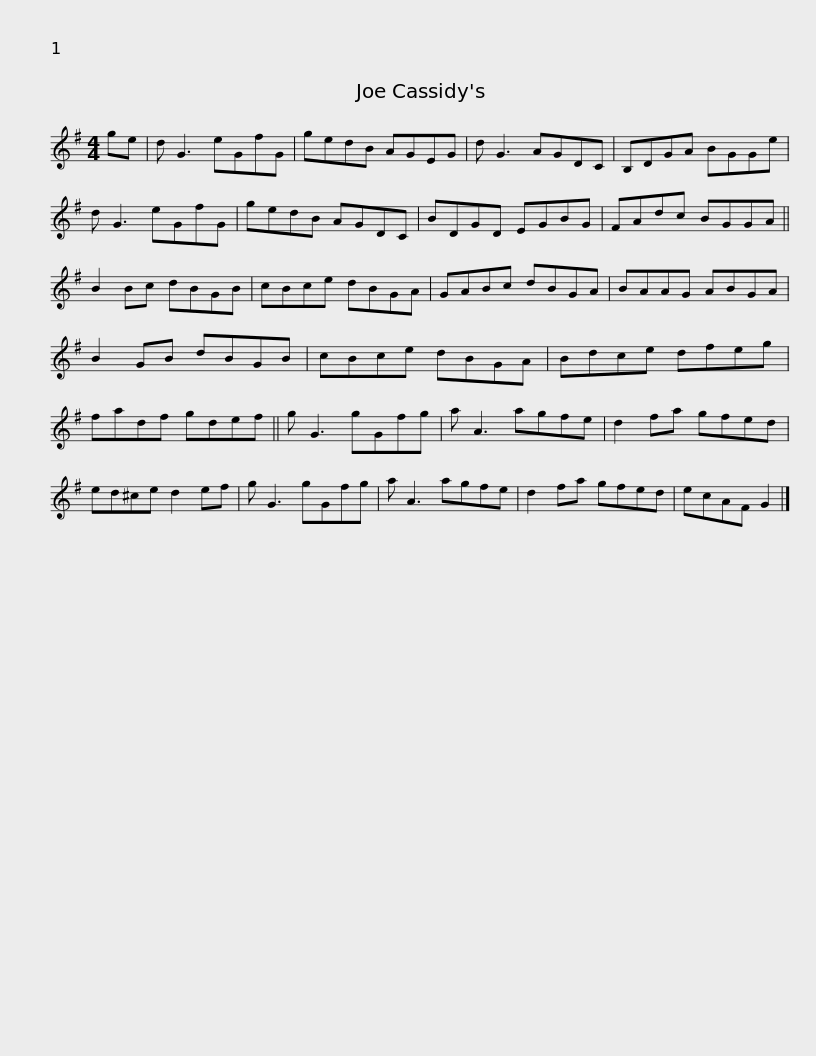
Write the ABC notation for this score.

X:1
L:1/8
M:4/4
I:linebreak $
K:G
V:1 treble
V:1
 ge | d G3 eGfG | gedB AGEG | d G3 AGDC | B,DGA BGGe | %5
 d G3 eGfG |$ gedB AGDC | BDGD EGBG | FAdc BGGA || B2 Bc dBGB | %10
 cBce dBGA |$ GABc dBGA | BAAG ABGA | B2 GB dBGB | cBce dBGA | %15
 Bdce dfeg |$ fadf gdef || g G3 gGfg | a A3 agfe | d2 fa gfed | %20
 ed^ce d2 ef | g G3 gGfg |$ a A3 agfe | d2 fa gfed | ecAF G2 |] %25
